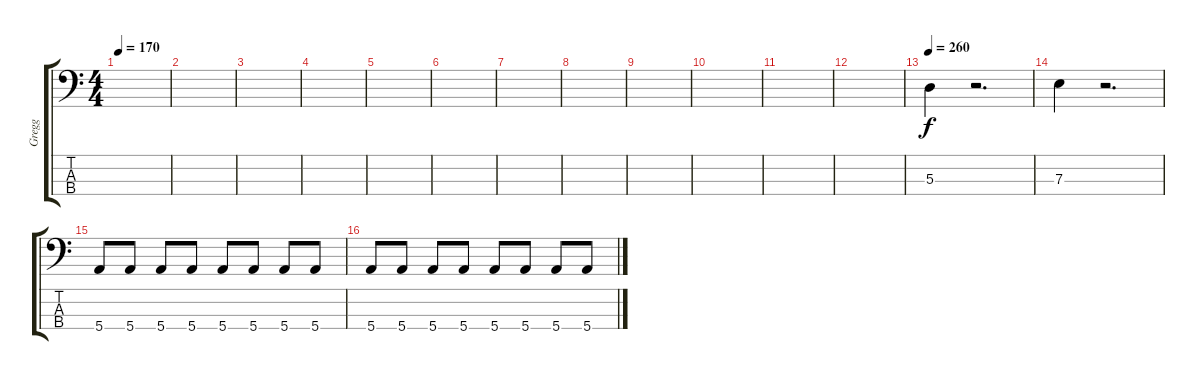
\track ("Gregg" "Gregg") {instrument electricbassfinger}
\staff {score tabs}
\tuning (G2 D2 A1 E1) {hide}
\ts (4 4)
\tempo 170
\clef f4
\ks c
|
|
|
|
|
|
|
|
|
|
|
|
\tempo 260
5.3.4 r.2{d} |
7.3.4 r.2{d} |
5.4.8 5.4.8 5.4.8 5.4.8 5.4.8 5.4.8 5.4.8 5.4.8 |
5.4.8 5.4.8 5.4.8 5.4.8 5.4.8 5.4.8 5.4.8 5.4.8
